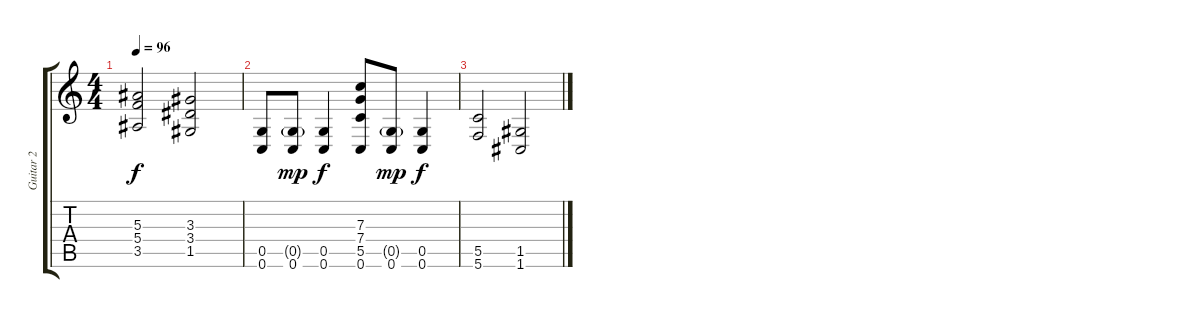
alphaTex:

\track ("Guitar 2" "Guitar 2") {instrument distortionguitar}
\staff {score tabs}
\tuning (D4 A3 F3 C3 G2 C2) {hide}
\ts (4 4)
\tempo 96
\clef g2
\ks c
(5.3 5.4 3.5).2{dy f volume 9} (3.3 3.4 1.5).2 |
(0.5 0.6).8{volume 7} (0.5{g} 0.6).8{dy mp} (0.5 0.6).4{dy f} (7.3 7.4 5.5 0.6).8 (0.5{g} 0.6).8{dy mp} (0.5 0.6).4{dy f} |
(5.5 5.6).2{volume 6} (1.5 1.6).2
